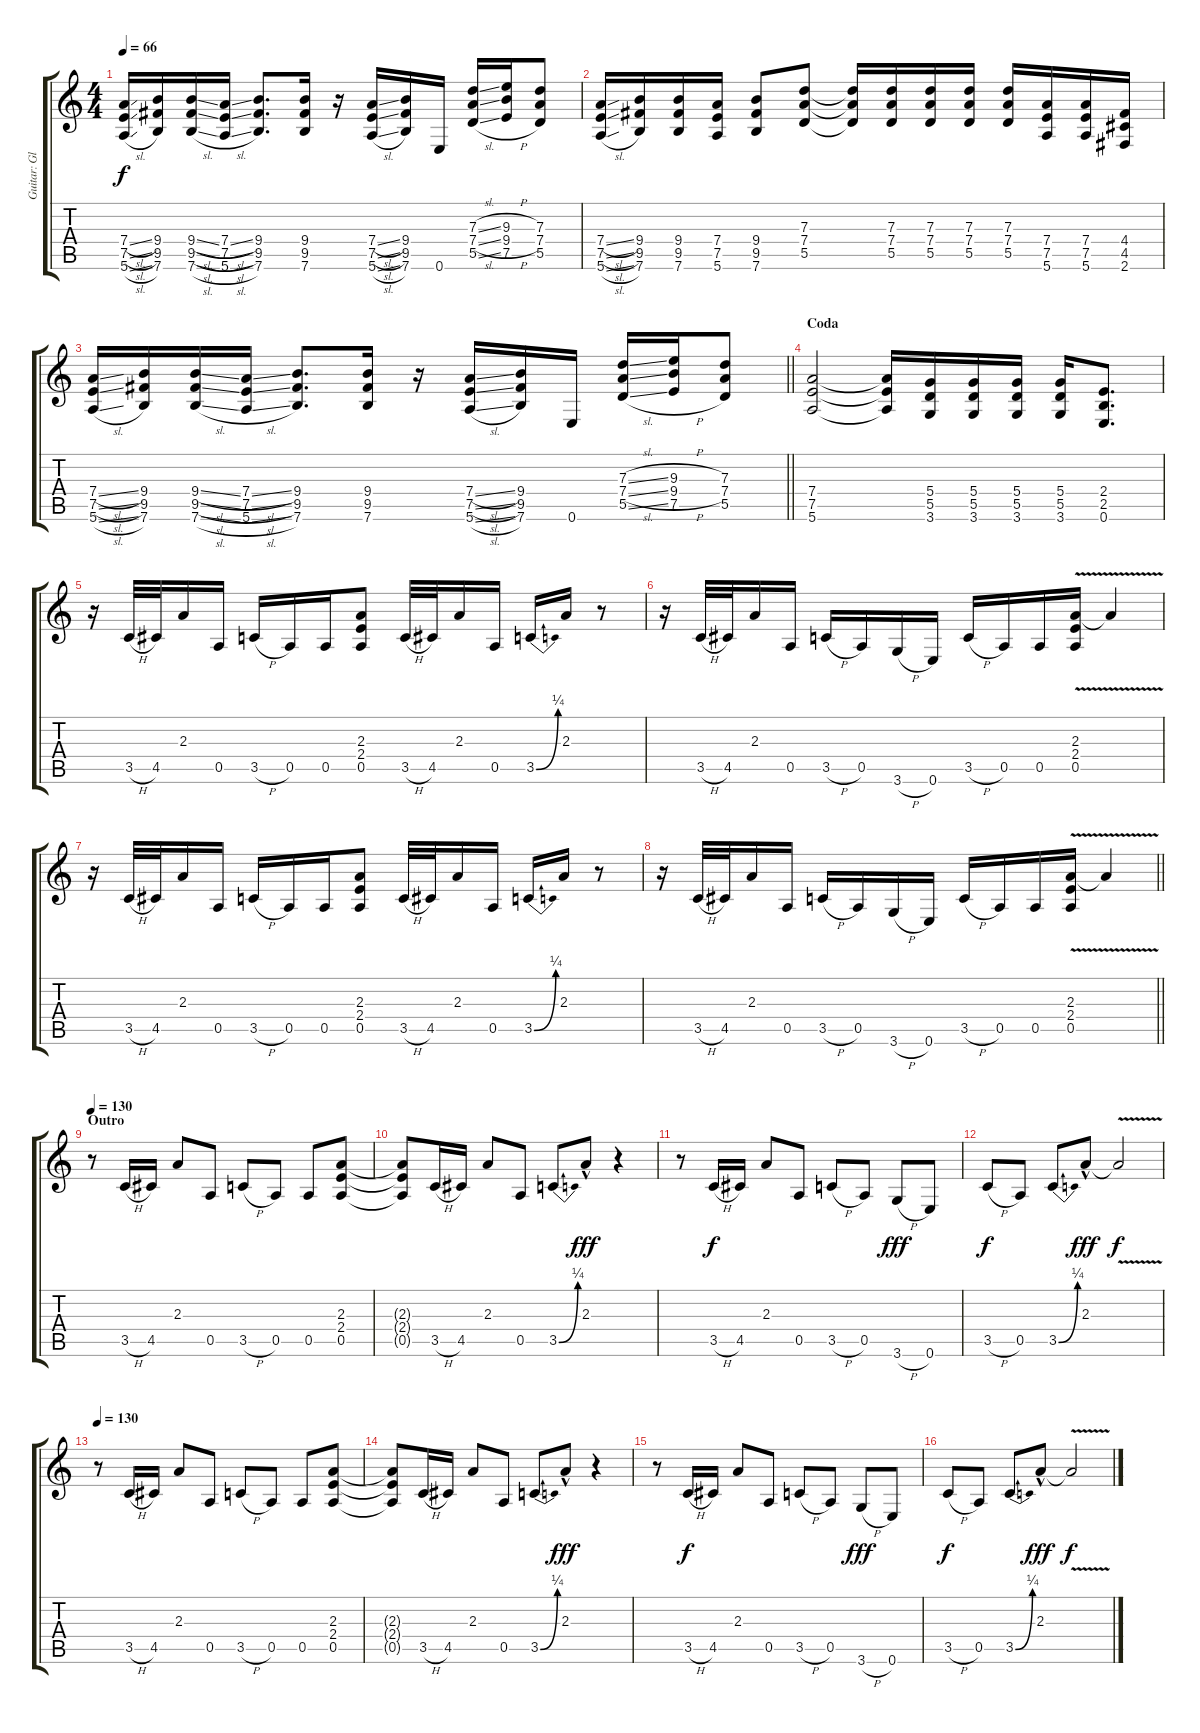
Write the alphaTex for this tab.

\track ("Guitar: Glenn" "Guitar: Gl") {instrument overdrivenguitar}
\staff {score tabs}
\tuning (E4 B3 G3 D3 A2 E2) {hide}
\ts (4 4)
\tempo 66
\clef g2
\ks c
(7.4{sl} 7.5{sl} 5.6{sl}).16{dy f} (9.4 9.5 7.6).16 (9.4{sl} 9.5{sl} 7.6{sl}).16 (7.4{sl} 7.5{sl} 5.6{sl}).16 (9.4 9.5 7.6).8{d} (9.4 9.5 7.6).16 r.16 (7.4{sl} 7.5{sl} 5.6{sl}).16 (9.4 9.5 7.6).16 0.6.16 (7.3{sl} 7.4{sl} 5.5{sl}).16 (9.3{h} 9.4{h} 7.5{h}).16 (7.3 7.4 5.5).8 |
(7.4{sl} 7.5{sl} 5.6{sl}).16 (9.4 9.5 7.6).16 (9.4 9.5 7.6).16 (7.4 7.5 5.6).16 (9.4 9.5 7.6).8 (7.3 7.4 5.5).8 (7.3{t} 7.4{t} 5.5{t}).16 (7.3 7.4 5.5).16 (7.3 7.4 5.5).16 (7.3 7.4 5.5).16 (7.3 7.4 5.5).16 (7.4 7.5 5.6).16 (7.4 7.5 5.6).16 (4.4 4.5 2.6).16 |
\barLineRight lightlight
(7.4{sl} 7.5{sl} 5.6{sl}).16 (9.4 9.5 7.6).16 (9.4{sl} 9.5{sl} 7.6{sl}).16 (7.4{sl} 7.5{sl} 5.6{sl}).16 (9.4 9.5 7.6).8{d} (9.4 9.5 7.6).16 r.16 (7.4{sl} 7.5{sl} 5.6{sl}).16 (9.4 9.5 7.6).16 0.6.16 (7.3{sl} 7.4{sl} 5.5{sl}).16 (9.3{h} 9.4{h} 7.5{h}).16 (7.3 7.4 5.5).8 |
\section ("" "Coda")
(7.4 7.5 5.6).2 (7.4{t} 7.5{t} 5.6{t}).16 (5.4 5.5 3.6).16 (5.4 5.5 3.6).16 (5.4 5.5 3.6).16 (5.4 5.5 3.6).16 (2.4 2.5 0.6).8{d} |
r.16 3.5{h}.32 4.5.32 2.3.16 0.5.16 3.5{h}.16 0.5.16 0.5.16 (2.3 2.4 0.5).8 3.5{h}.32 4.5.32 2.3.16 0.5.16 3.5{be (bend 0 0 60 1)}.16 2.3.16 r.8 |
r.16 3.5{h}.32 4.5.32 2.3.16 0.5.16 3.5{h}.16 0.5.16 3.6{h}.16 0.6.16 3.5{h}.16 0.5.16 0.5.16 (2.3{v} 2.4 0.5).16 2.3{t}.4 |
r.16 3.5{h}.32 4.5.32 2.3.16 0.5.16 3.5{h}.16 0.5.16 0.5.16 (2.3 2.4 0.5).8 3.5{h}.32 4.5.32 2.3.16 0.5.16 3.5{be (bend 0 0 60 1)}.16 2.3.16 r.8 |
\barLineRight lightlight
r.16 3.5{h}.32 4.5.32 2.3.16 0.5.16 3.5{h}.16 0.5.16 3.6{h}.16 0.6.16 3.5{h}.16 0.5.16 0.5.16 (2.3{v} 2.4 0.5).16 2.3{t}.4 |
\section ("" "Outro")
\tempo 130
r.8 3.5{h}.16 4.5.16 2.3.8 0.5.8 3.5{h}.8 0.5.8 0.5.8 (2.3 2.4 0.5).8 |
(2.3{t} 2.4{t} 0.5{t}).8 3.5{h}.16 4.5.16 2.3.8 0.5.8 3.5{be (bend 0 0 60 1)}.8 2.3{hac}.8{dy fff} r.4 |
r.8 3.5{h}.16{dy f} 4.5.16 2.3.8 0.5.8 3.5{h}.8 0.5.8 3.6{h}.8{dy fff} 0.6.8 |
3.5{h}.8{dy f} 0.5.8 3.5{be (bend 0 0 60 1)}.8 2.3{hac}.8{dy fff} 2.3{v t}.2{dy f} |
\tempo 130
r.8 3.5{h}.16 4.5.16 2.3.8 0.5.8 3.5{h}.8 0.5.8 0.5.8 (2.3 2.4 0.5).8 |
(2.3{t} 2.4{t} 0.5{t}).8 3.5{h}.16 4.5.16 2.3.8 0.5.8 3.5{be (bend 0 0 60 1)}.8 2.3{hac}.8{dy fff} r.4 |
r.8 3.5{h}.16{dy f} 4.5.16 2.3.8 0.5.8 3.5{h}.8 0.5.8 3.6{h}.8{dy fff} 0.6.8 |
3.5{h}.8{dy f} 0.5.8 3.5{be (bend 0 0 60 1)}.8 2.3{hac}.8{dy fff} 2.3{v t}.2{dy f}
